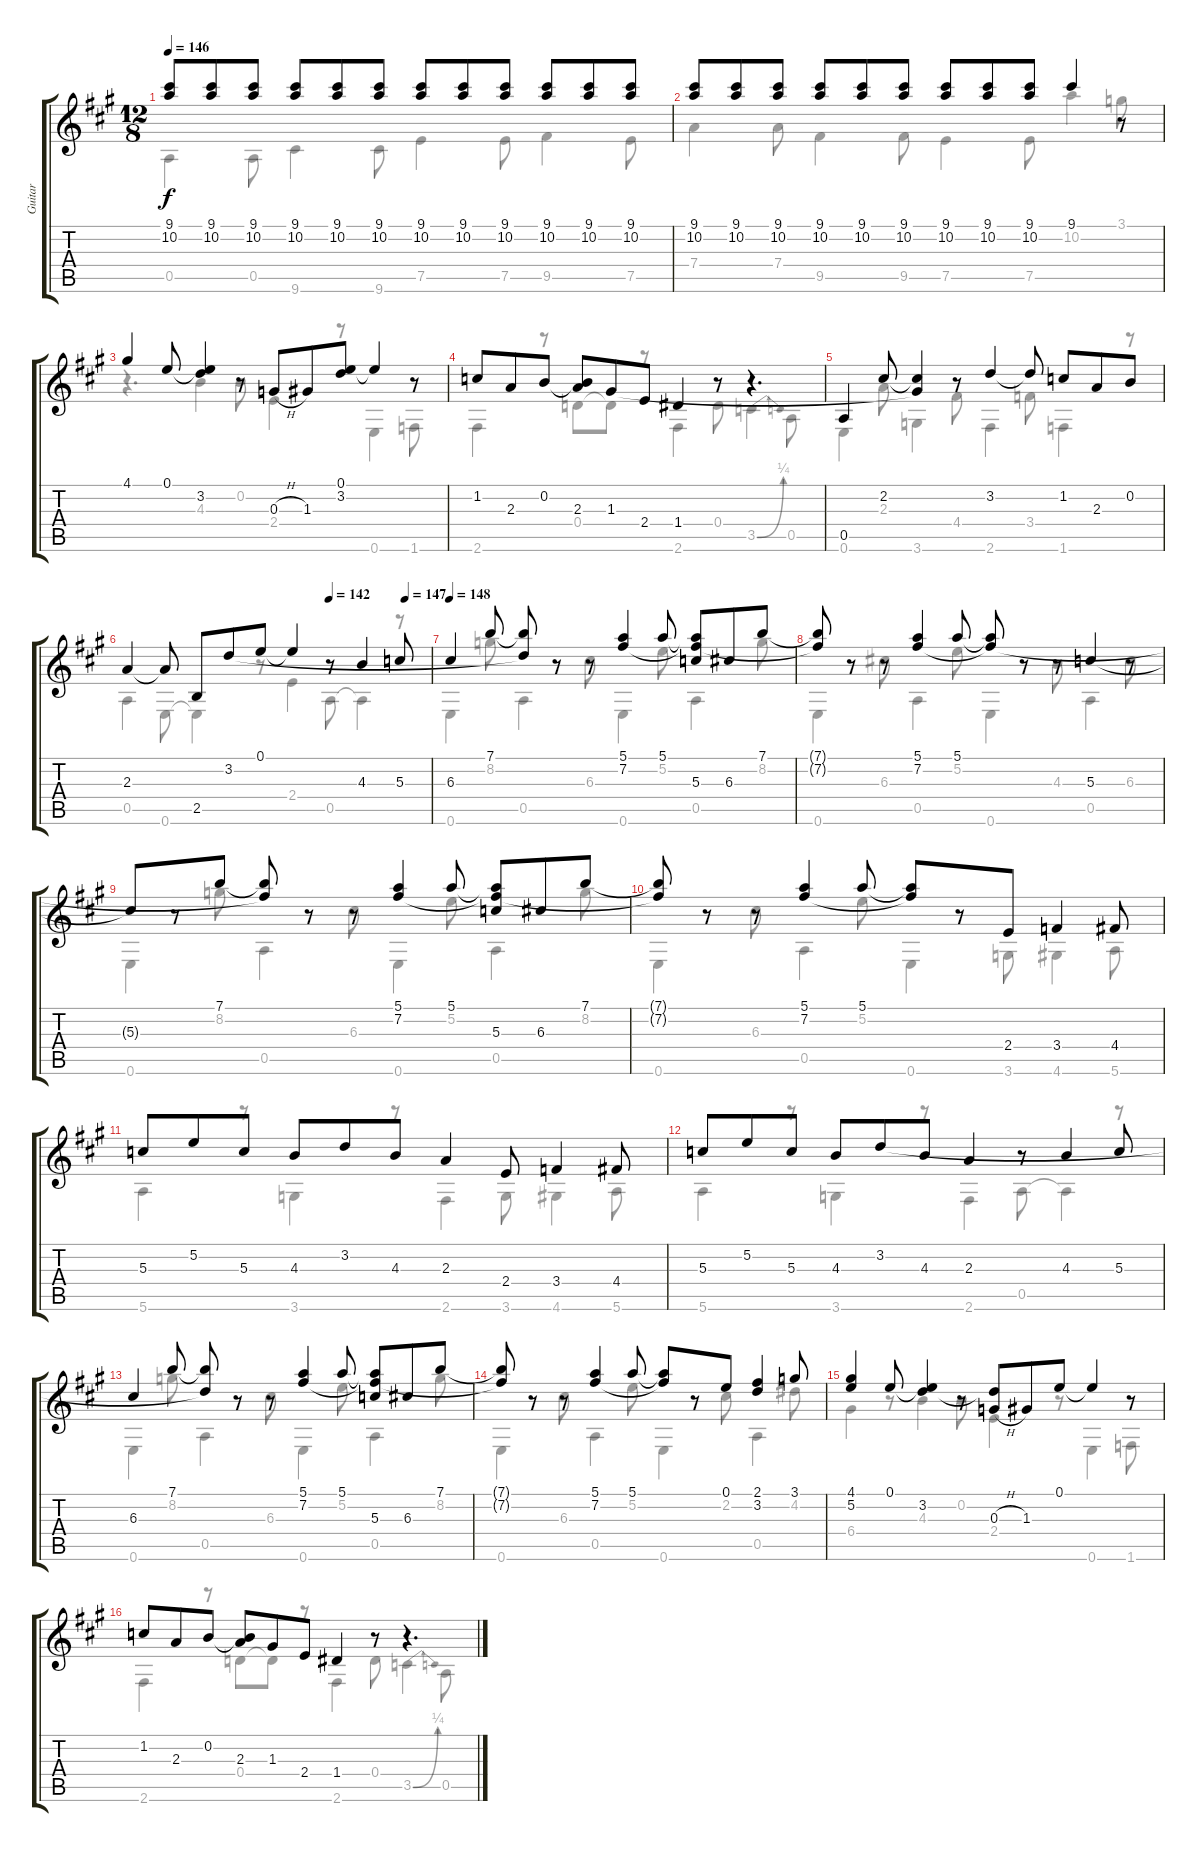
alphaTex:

\track ("Guitar" "Guitar") {instrument acousticguitarsteel}
\staff {score tabs}
\tuning (E4 B3 G3 D3 A2 E2) {hide}
\voice
\ts (12 8)
\tempo 146
\clef g2
\ks a
(9.1 10.2).8{dy f} (9.1 10.2).8 (9.1 10.2).8 (9.1 10.2).8 (9.1 10.2).8 (9.1 10.2).8 (9.1 10.2).8 (9.1 10.2).8 (9.1 10.2).8 (9.1 10.2).8 (9.1 10.2).8 (9.1 10.2).8 |
(9.1 10.2).8 (9.1 10.2).8 (9.1 10.2).8 (9.1 10.2).8 (9.1 10.2).8 (9.1 10.2).8 (9.1 10.2).8 (9.1 10.2).8 (9.1 10.2).8 9.1.4 r.8 |
4.1.4 0.1.8 (0.1{t} 3.2).4 r.8 0.3{h}.8 1.3.8 (0.1 3.2).8 0.1{t}.4 r.8 |
1.2.8 2.3.8 0.2.8 (0.2{t} 2.3).8 1.3.8 2.4.8 1.4.4 r.8 r.4{d} |
0.5.4 2.2.8 (2.2{t} 1.3{t}).4 r.8 3.2.4 3.2{t}.8 1.2.8 2.3.8 0.2.8 |
\tempo (147 0.9166666666666666)
\tempo (142 0.6666666666666666)
2.3.4 2.3{t}.8 2.5.8 3.2.8 0.1.8 0.1{t}.4 r.8 4.3.4 5.3.8 |
\tempo 148
6.3.4 7.1.8 (7.1{t} 3.2{t}).8 r.8 r.8 (5.1 7.2).4 5.1.8 (5.1{t} 7.2{t} 5.3).8 6.3.8 7.1.8 |
(7.1{t} 7.2{t}).8 r.8 r.8 (5.1 7.2).4 5.1.8 (5.1{t} 7.2{t}).8 r.8 r.8 5.3.4 r.8 |
5.3{t}.8 r.8 7.1.8 (7.1{t} 7.2{t}).8 r.8 r.8 (5.1 7.2).4 5.1.8 (5.1{t} 7.2{t} 5.3).8 6.3.8 7.1.8 |
(7.1{t} 7.2{t}).8 r.8 r.8 (5.1 7.2).4 5.1.8 (5.1{t} 7.2{t}).8 r.8 2.4.8 3.4.4 4.4.8 |
5.3.8 5.2.8 5.3.8 4.3.8 3.2.8 4.3.8 2.3.4 2.4.8 3.4.4 4.4.8 |
5.3.8 5.2.8 5.3.8 4.3.8 3.2.8 4.3.8 2.3.4 r.8 4.3.4 5.3.8 |
6.3.4 7.1.8 (7.1{t} 3.2{t}).8 r.8 r.8 (5.1 7.2).4 5.1.8 (5.1{t} 7.2{t} 5.3).8 6.3.8 7.1.8 |
(7.1{t} 7.2{t}).8 r.8 r.8 (5.1 7.2).4 5.1.8 (5.1{t} 7.2{t}).8 r.8 0.1.8 (2.1 3.2).4 3.1.8 |
(4.1 5.2).4 0.1.8 (0.1{t} 3.2).4 r.8 (3.2{t} 0.3{h}).8 1.3.8 0.1.8 0.1{t}.4 r.8 |
1.2.8 2.3.8 0.2.8 (0.2{t} 2.3).8 1.3.8 2.4.8 1.4.4 r.8 r.4{d}
\voice
\clef g2
\ottava regular
\simile none
\ks a
0.5.4{dy f} 0.5.8 9.6.4 9.6.8 7.5.4 7.5.8 9.5.4 7.5.8 |
7.4.4 7.4.8 9.5.4 9.5.8 7.5.4 7.5.8 10.2.4 3.1.8 |
r.4{d} 4.3.4 0.2.8 2.4.4 r.8 0.6.4 1.6.8 |
2.6.4 r.8 0.4.8 0.4{t}.8 r.8 2.6.4 0.4.8 3.5{be (bend 0 0 60 1)}.4 0.5.8 |
0.6.4 2.3.8 3.6.4 4.4.8 2.6.4 3.4.8 1.6.4 r.8 |
0.5.4 0.6.8 0.6{t}.4 r.8 2.4.4 0.5.8 0.5{t}.4 r.8 |
0.6.4 8.2.8 0.5.4 6.3.8 0.6.4 5.2.8 0.5.4 8.2.8 |
0.6.4 6.3.8 0.5.4 5.2.8 0.6.4 4.3.8 0.5.4 6.3.8 |
0.6.4 8.2.8 0.5.4 6.3.8 0.6.4 5.2.8 0.5.4 8.2.8 |
0.6.4 6.3.8 0.5.4 5.2.8 0.6.4 3.6.8 4.6.4 5.6.8 |
5.6.4 r.8 3.6.4 r.8 2.6.4 3.6.8 4.6.4 5.6.8 |
5.6.4 r.8 3.6.4 r.8 2.6.4 0.5.8 0.5{t}.4 r.8 |
0.6.4 8.2.8 0.5.4 6.3.8 0.6.4 5.2.8 0.5.4 8.2.8 |
0.6.4 6.3.8 0.5.4 5.2.8 0.6.4 2.2.8 0.5.4 4.2.8 |
6.4.4 r.8 4.3.4 0.2.8 2.4.4 r.8 0.6.4 1.6.8 |
2.6.4 r.8 0.4.8 0.4{t}.8 r.8 2.6.4 0.4.8 3.5{be (bend 0 0 60 1)}.4 0.5.8
